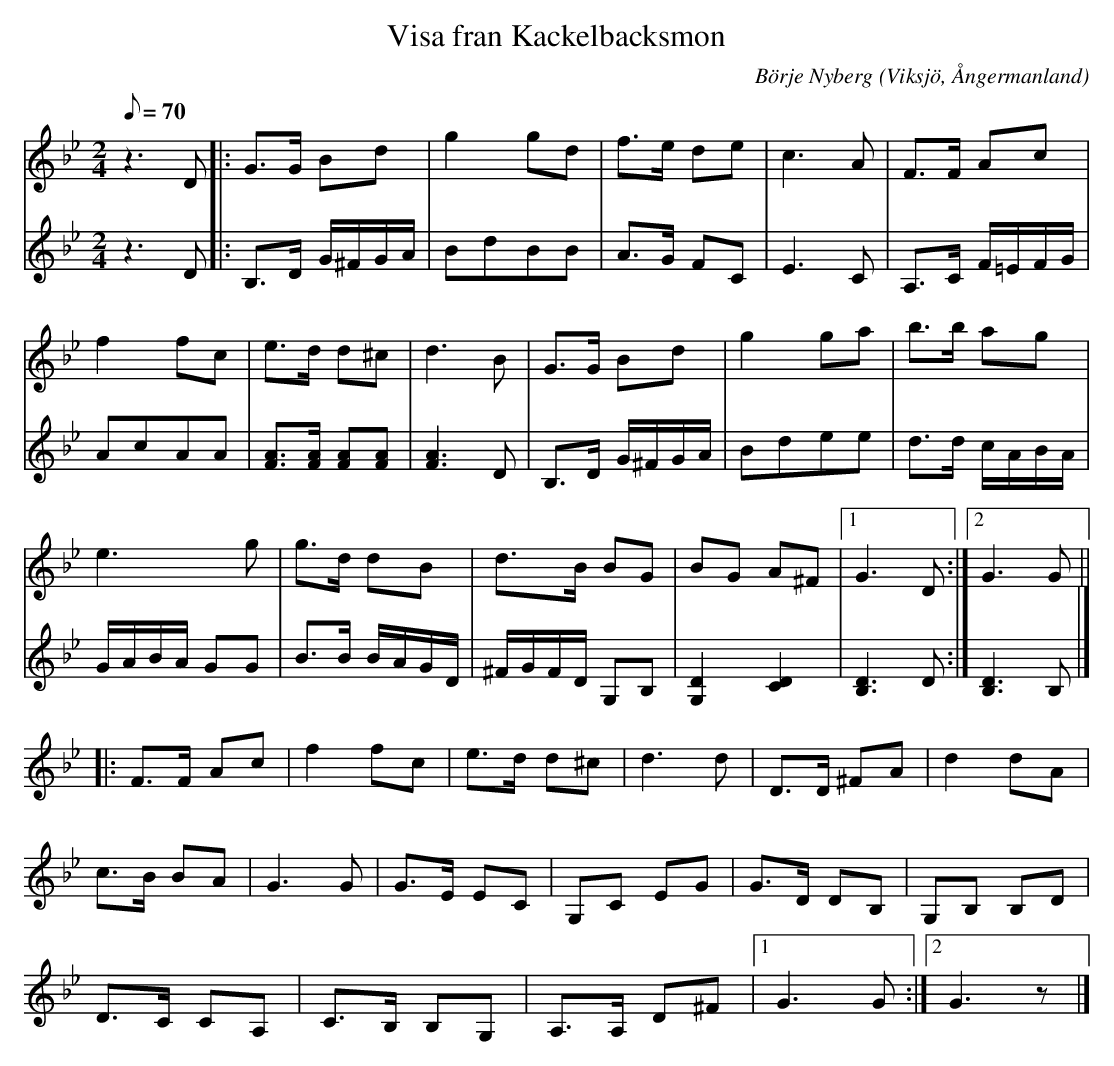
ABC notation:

X:1
T:Visa fran Kackelbacksmon
C:Börje Nyberg
O:Viksjö, Ångermanland
M:2/4
L:1/8
Q:70
K:Gm
V:1
z2> D2|: G>G Bd | g2 gd | f>e de | c2>A2 | F>F Ac |
f2 fc | e>d d^c | d2>B2 | G>G Bd |g2 ga | b>b ag |
e2> g2 | g>d dB |d>B BG |BG A^F |1 G2> D2 :|2 G2> G2 ||
|: F>F Ac | f2 fc | e>d d^c | d2>d2 | D>D ^FA | d2 dA |
c>B BA |G2> G2 | G>E EC | G,C EG | G>D DB, | G,B, B,D |
D>C CA, | C>B, B,G, | A,>A, D^F |1 G2> G2 :|2 G2> z2 |]
V:2
z2> D2 |: B,>D G/2^F/2G/2A/2 | BdBB | A>G FC | E2>C2 | A,>C F/2=E/2F/2G/2 |
AcAA | [AF]>[AF] [AF][AF] | [A2F2]> D2 | B,>D G/2^F/2G/2A/2 | Bdee | d>d c/2A/2B/2A/2 |
G/2A/2B/2A/2 GG | B>B B/2A/2G/2D/2 | ^F/2G/2F/2D/2 G,B, | [G,2D2] [C2D2] | [D2B,2]> D2 :| [D2B,2]> B,2 |]
